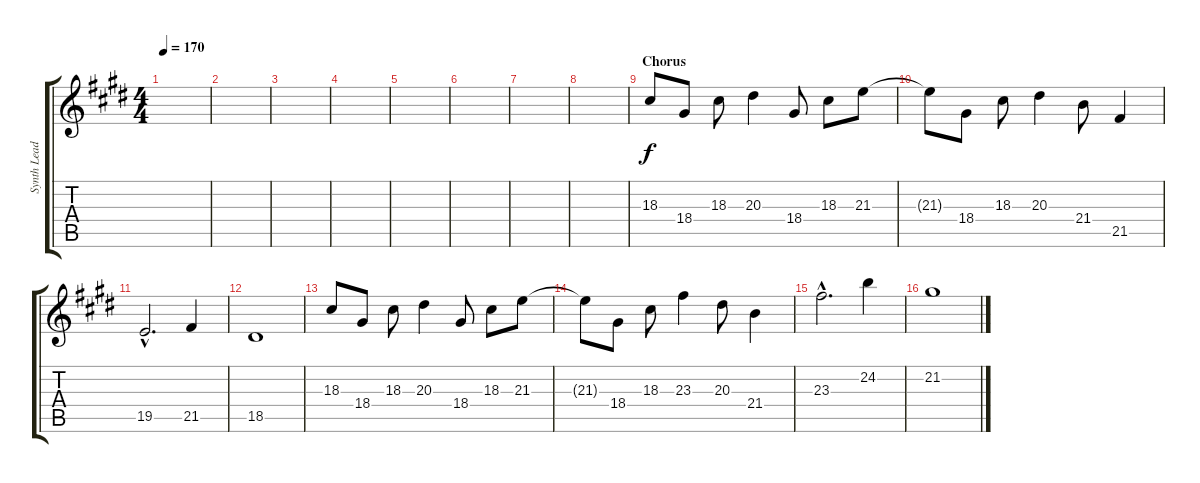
\track ("Synth Lead" "Synth Lead") {instrument lead2sawtooth}
\staff {score tabs}
\tuning (E4 B3 G3 D3 A2 E2) {hide}
\ts (4 4)
\tempo 170
\clef g2
\ks c#minor
|
|
|
|
|
|
|
|
\section ("" "Chorus")
18.3.8 18.4.8 18.3.8 20.3.4 18.4.8 18.3.8 21.3.8 |
21.3{t}.8 18.4.8 18.3.8 20.3.4 21.4.8 21.5.4 |
19.5{hac}.2{d} 21.5.4 |
18.5.1 |
18.3.8 18.4.8 18.3.8 20.3.4 18.4.8 18.3.8 21.3.8 |
21.3{t}.8 18.4.8 18.3.8 23.3.4 20.3.8 21.4.4 |
23.3{hac}.2{d} 24.2.4 |
21.2.1
